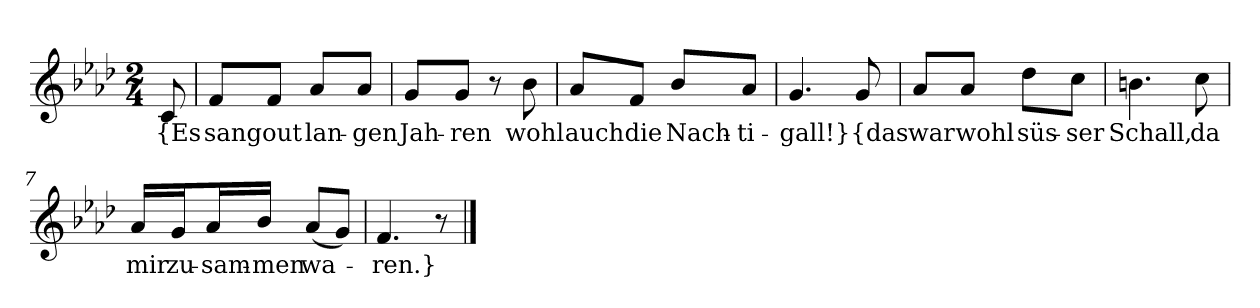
**kern	**text
*part1	*part1
*staff1	*staff1
*clefG2	*
*k[b-e-a-d-]	*
*M2/4	*
=	=
8c	{Es
=1	=1
8f/L	sang
8f/J	out
8a-/L	lan-
8a-/J	-gen
=2	=2
8g/L	Jah-
8g/J	-ren
8r	.
8b-	wohl
=3	=3
8a-/L	auch
8f/J	die
8b-/L	Nach-
8a-/J	-ti-
=4	=4
4.g	-gall!}
8g	{das
=5	=5
8a-/L	war
8a-/J	wohl
8dd-\L	süs-
8cc\J	-ser
=6	=6
4.bn	Schall,
8cc	da
=7	=7
16a-/LL	mir
16g/J	zu-
16a-/L	-sam-
16b-/JJ	-men
(8a-/L	wa-
8g/J)	.
=8	=8
4.f	-ren.}
8r	.
==	==
*-	*-
